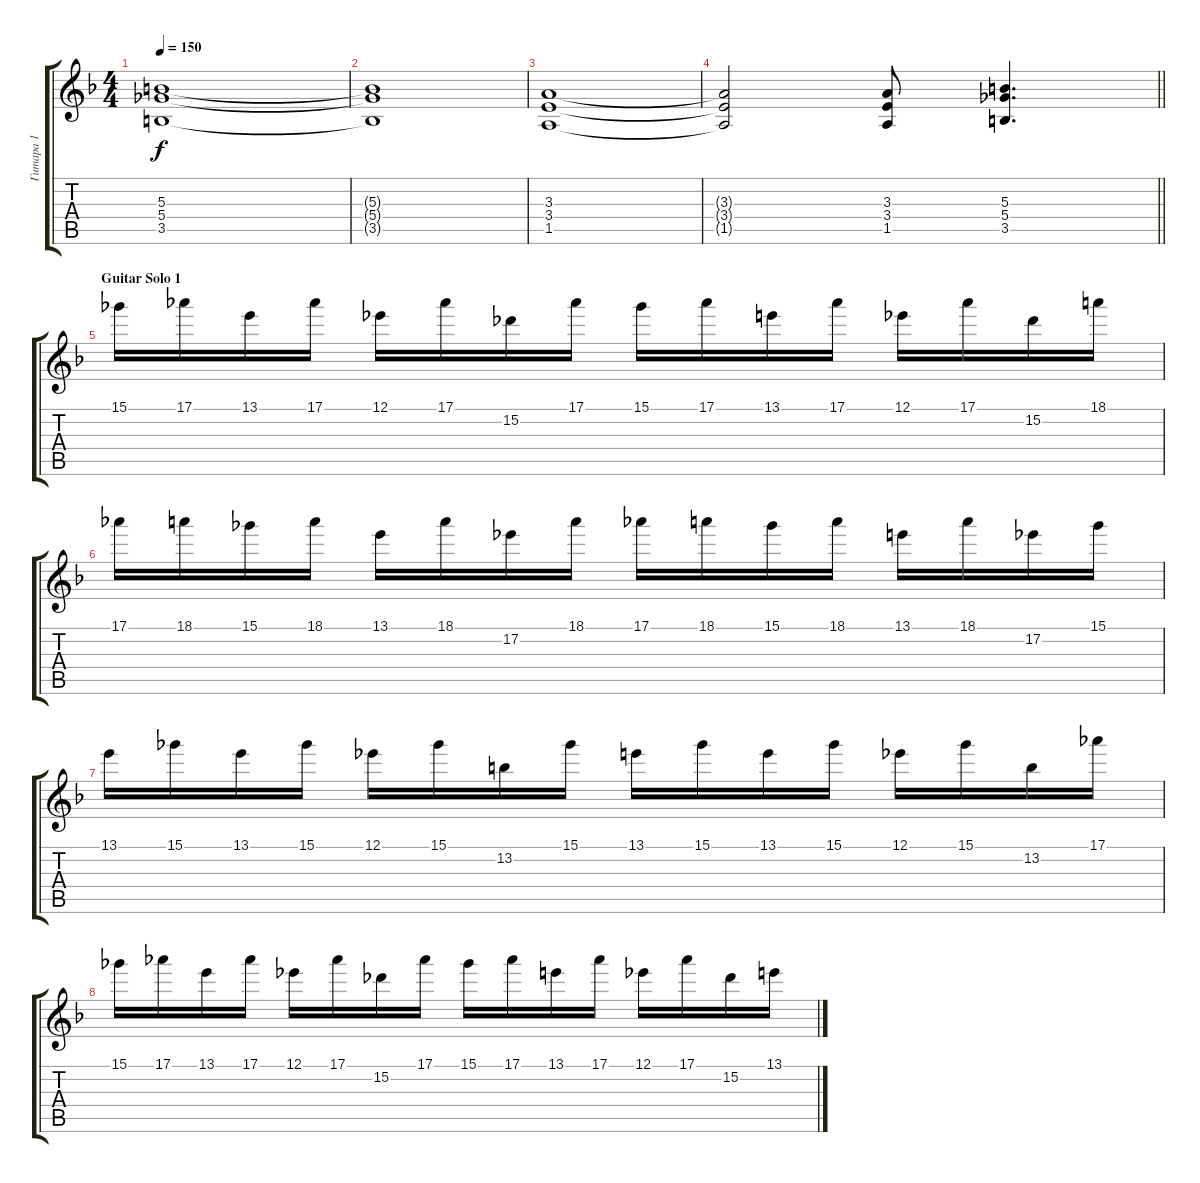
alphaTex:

\track ("Гитара 1" "Гитара 1") {instrument distortionguitar}
\staff {score tabs}
\tuning (Eb4 Bb3 Gb3 Db3 Ab2 Eb2) {hide}
\ts (4 4)
\tempo 150
\clef g2
\ks dminor
(5.3 5.4 3.5).1{dy f} |
(5.3{t} 5.4{t} 3.5{t}).1 |
(3.3 3.4 1.5).1 |
\barLineRight lightlight
(3.3{t} 3.4{t} 1.5{t}).2 (3.3 3.4 1.5).8 (5.3 5.4 3.5).4{d} |
\section ("" "Guitar Solo 1")
15.1.16 17.1.16 13.1.16 17.1.16 12.1.16 17.1.16 15.2.16 17.1.16 15.1.16 17.1.16 13.1.16 17.1.16 12.1.16 17.1.16 15.2.16 18.1.16 |
17.1.16 18.1.16 15.1.16 18.1.16 13.1.16 18.1.16 17.2.16 18.1.16 17.1.16 18.1.16 15.1.16 18.1.16 13.1.16 18.1.16 17.2.16 15.1.16 |
13.1.16 15.1.16 13.1.16 15.1.16 12.1.16 15.1.16 13.2.16 15.1.16 13.1.16 15.1.16 13.1.16 15.1.16 12.1.16 15.1.16 13.2.16 17.1.16 |
15.1.16 17.1.16 13.1.16 17.1.16 12.1.16 17.1.16 15.2.16 17.1.16 15.1.16 17.1.16 13.1.16 17.1.16 12.1.16 17.1.16 15.2.16 13.1.16
